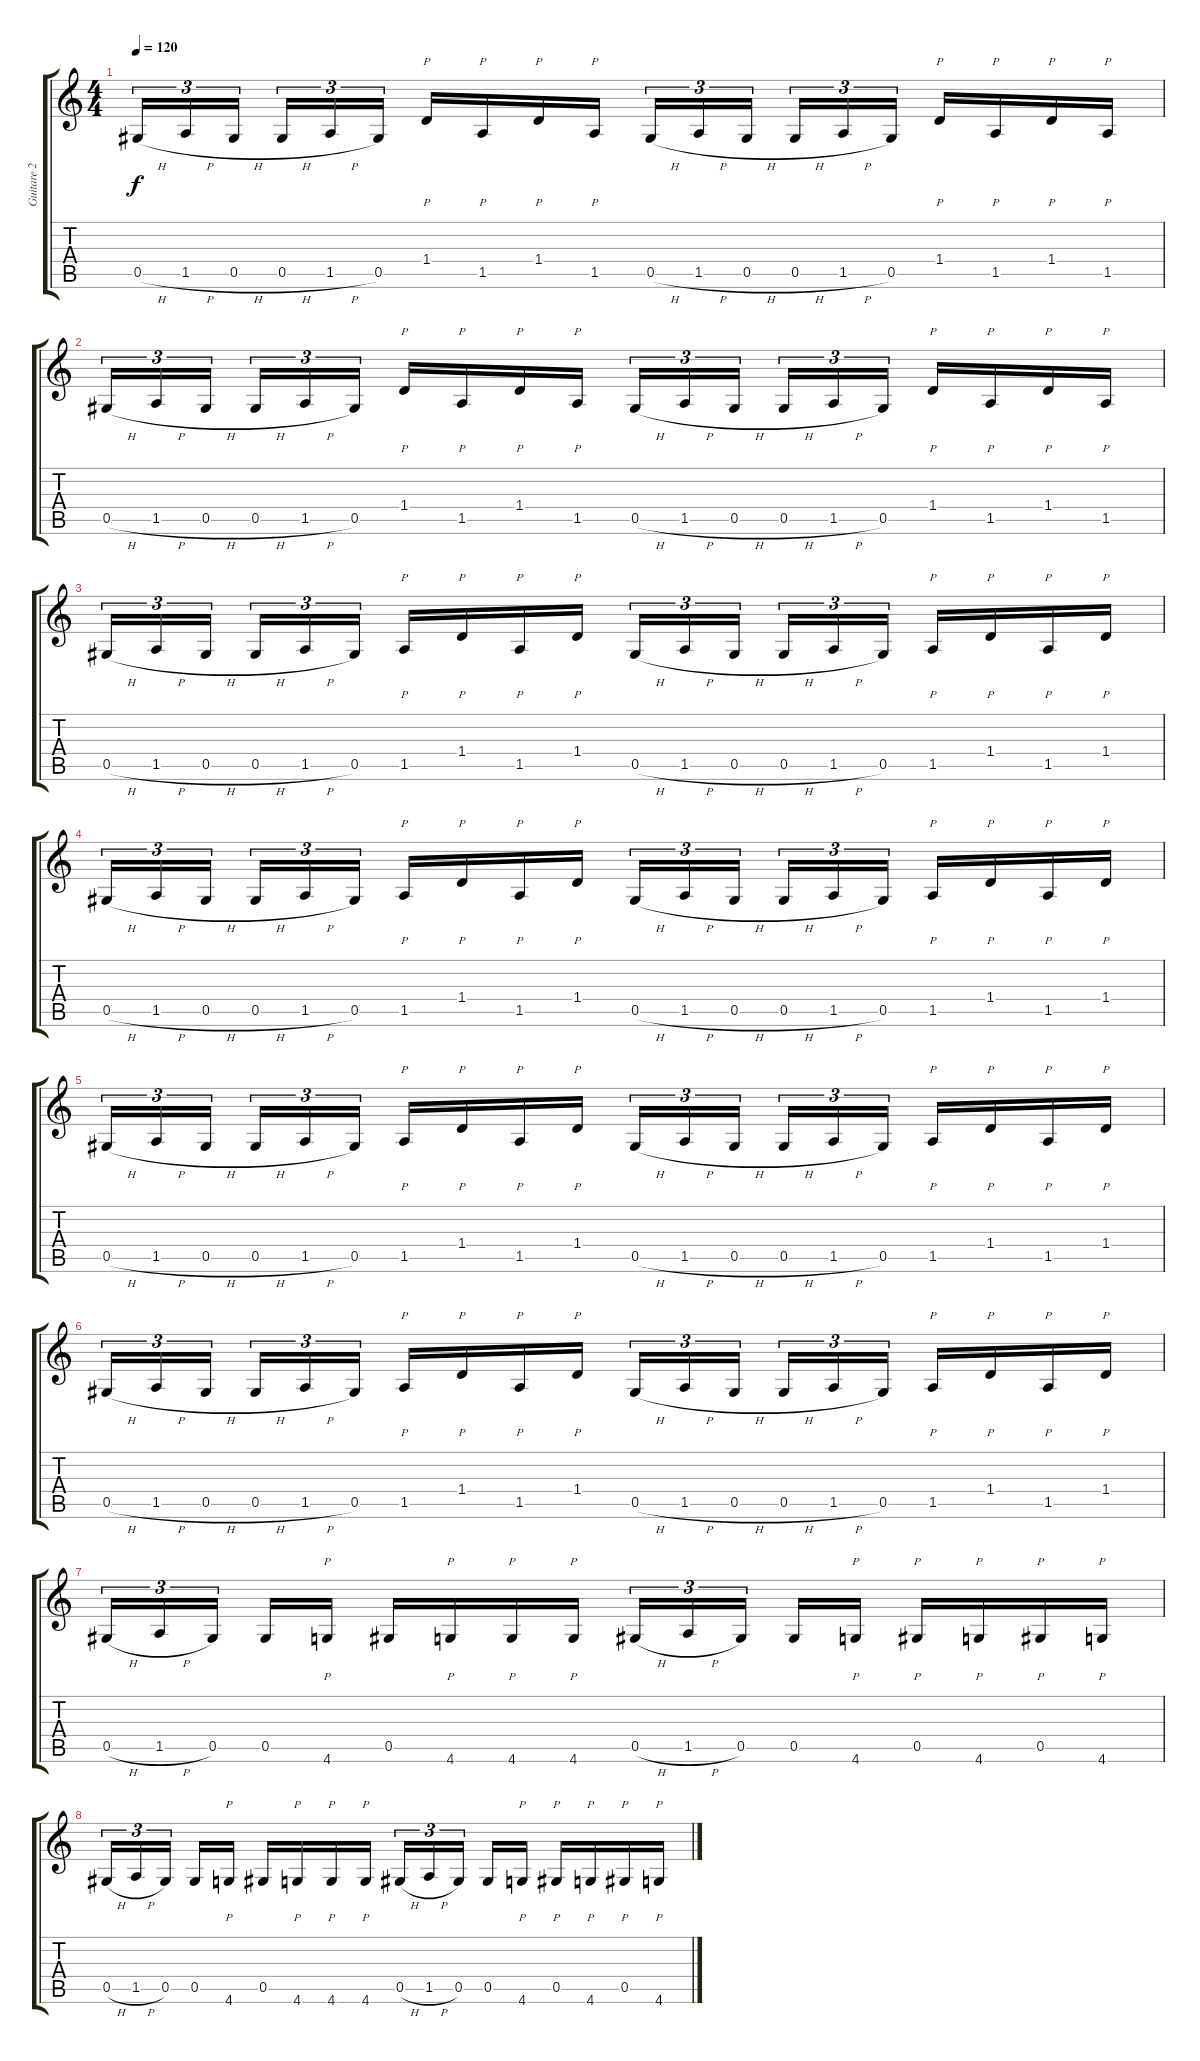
\track ("Guitare 2" "Guitare 2") {instrument distortionguitar}
\staff {score tabs}
\tuning (Eb4 Bb3 Gb3 Db3 Ab2 Eb2) {hide}
\ts (4 4)
\tempo 120
\clef g2
\ks c
0.5{h}.16{tu (3 2) dy f} 1.5{h}.16{tu (3 2)} 0.5{h}.16{tu (3 2)} 0.5{h}.16{tu (3 2)} 1.5{h}.16{tu (3 2)} 0.5.16{tu (3 2)} 1.4.16{p} 1.5.16{p} 1.4.16{p} 1.5.16{p} 0.5{h}.16{tu (3 2)} 1.5{h}.16{tu (3 2)} 0.5{h}.16{tu (3 2)} 0.5{h}.16{tu (3 2)} 1.5{h}.16{tu (3 2)} 0.5.16{tu (3 2)} 1.4.16{p} 1.5.16{p} 1.4.16{p} 1.5.16{p} |
0.5{h}.16{tu (3 2)} 1.5{h}.16{tu (3 2)} 0.5{h}.16{tu (3 2)} 0.5{h}.16{tu (3 2)} 1.5{h}.16{tu (3 2)} 0.5.16{tu (3 2)} 1.4.16{p} 1.5.16{p} 1.4.16{p} 1.5.16{p} 0.5{h}.16{tu (3 2)} 1.5{h}.16{tu (3 2)} 0.5{h}.16{tu (3 2)} 0.5{h}.16{tu (3 2)} 1.5{h}.16{tu (3 2)} 0.5.16{tu (3 2)} 1.4.16{p} 1.5.16{p} 1.4.16{p} 1.5.16{p} |
0.5{h}.16{tu (3 2)} 1.5{h}.16{tu (3 2)} 0.5{h}.16{tu (3 2)} 0.5{h}.16{tu (3 2)} 1.5{h}.16{tu (3 2)} 0.5.16{tu (3 2)} 1.5.16{p} 1.4.16{p} 1.5.16{p} 1.4.16{p} 0.5{h}.16{tu (3 2)} 1.5{h}.16{tu (3 2)} 0.5{h}.16{tu (3 2)} 0.5{h}.16{tu (3 2)} 1.5{h}.16{tu (3 2)} 0.5.16{tu (3 2)} 1.5.16{p} 1.4.16{p} 1.5.16{p} 1.4.16{p} |
0.5{h}.16{tu (3 2)} 1.5{h}.16{tu (3 2)} 0.5{h}.16{tu (3 2)} 0.5{h}.16{tu (3 2)} 1.5{h}.16{tu (3 2)} 0.5.16{tu (3 2)} 1.5.16{p} 1.4.16{p} 1.5.16{p} 1.4.16{p} 0.5{h}.16{tu (3 2)} 1.5{h}.16{tu (3 2)} 0.5{h}.16{tu (3 2)} 0.5{h}.16{tu (3 2)} 1.5{h}.16{tu (3 2)} 0.5.16{tu (3 2)} 1.5.16{p} 1.4.16{p} 1.5.16{p} 1.4.16{p} |
0.5{h}.16{tu (3 2)} 1.5{h}.16{tu (3 2)} 0.5{h}.16{tu (3 2)} 0.5{h}.16{tu (3 2)} 1.5{h}.16{tu (3 2)} 0.5.16{tu (3 2)} 1.5.16{p} 1.4.16{p} 1.5.16{p} 1.4.16{p} 0.5{h}.16{tu (3 2)} 1.5{h}.16{tu (3 2)} 0.5{h}.16{tu (3 2)} 0.5{h}.16{tu (3 2)} 1.5{h}.16{tu (3 2)} 0.5.16{tu (3 2)} 1.5.16{p} 1.4.16{p} 1.5.16{p} 1.4.16{p} |
0.5{h}.16{tu (3 2)} 1.5{h}.16{tu (3 2)} 0.5{h}.16{tu (3 2)} 0.5{h}.16{tu (3 2)} 1.5{h}.16{tu (3 2)} 0.5.16{tu (3 2)} 1.5.16{p} 1.4.16{p} 1.5.16{p} 1.4.16{p} 0.5{h}.16{tu (3 2)} 1.5{h}.16{tu (3 2)} 0.5{h}.16{tu (3 2)} 0.5{h}.16{tu (3 2)} 1.5{h}.16{tu (3 2)} 0.5.16{tu (3 2)} 1.5.16{p} 1.4.16{p} 1.5.16{p} 1.4.16{p} |
0.5{h}.16{tu (3 2)} 1.5{h}.16{tu (3 2)} 0.5.16{tu (3 2)} 0.5.16 4.6.16{p} 0.5.16 4.6.16{p} 4.6.16{p} 4.6.16{p} 0.5{h}.16{tu (3 2)} 1.5{h}.16{tu (3 2)} 0.5.16{tu (3 2)} 0.5.16 4.6.16{p} 0.5.16{p} 4.6.16{p} 0.5.16{p} 4.6.16{p} |
0.5{h}.16{tu (3 2)} 1.5{h}.16{tu (3 2)} 0.5.16{tu (3 2)} 0.5.16 4.6.16{p} 0.5.16 4.6.16{p} 4.6.16{p} 4.6.16{p} 0.5{h}.16{tu (3 2)} 1.5{h}.16{tu (3 2)} 0.5.16{tu (3 2)} 0.5.16 4.6.16{p} 0.5.16{p} 4.6.16{p} 0.5.16{p} 4.6.16{p}
